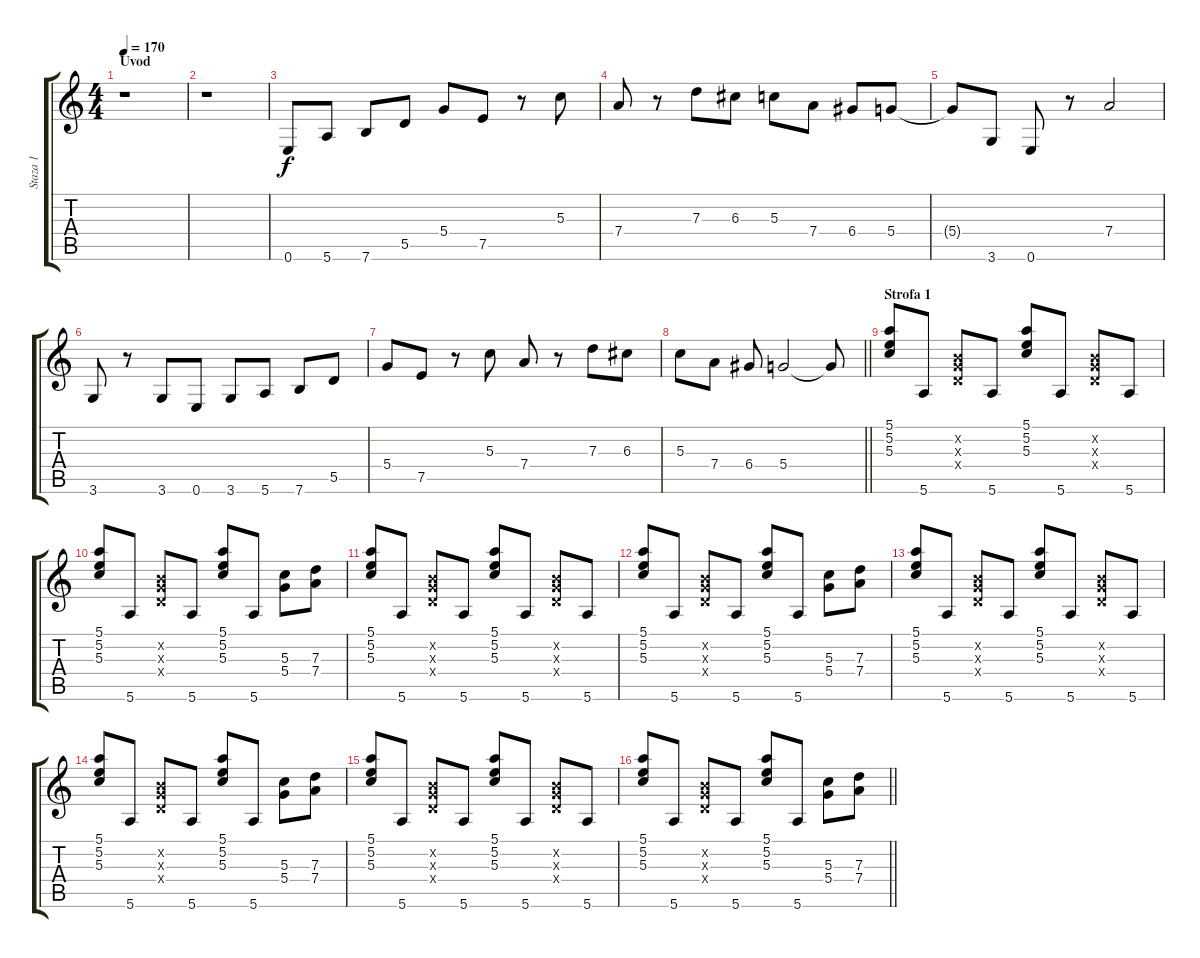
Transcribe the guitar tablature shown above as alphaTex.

\track ("Staza 1" "Staza 1") {instrument overdrivenguitar}
\staff {score tabs}
\tuning (E4 B3 G3 D3 A2 E2) {hide}
\ts (4 4)
\section ("" "Uvod")
\tempo 170
\clef g2
\ks c
r.1{dy f instrument overdrivenguitar} |
r.1 |
0.6.8 5.6.8 7.6.8 5.5.8 5.4.8 7.5.8 r.8 5.3.8 |
7.4.8 r.8 7.3.8 6.3.8 5.3.8 7.4.8 6.4.8 5.4.8 |
5.4{t}.8 3.6.8 0.6.8 r.8 7.4.2 |
3.6.8 r.8 3.6.8 0.6.8 3.6.8 5.6.8 7.6.8 5.5.8 |
5.4.8 7.5.8 r.8 5.3.8 7.4.8 r.8 7.3.8 6.3.8 |
\barLineRight lightlight
5.3.8 7.4.8 6.4.8 5.4.2 5.4{t}.8 |
\section ("" "Strofa 1")
(5.1 5.2 5.3).8 5.6.8 (0.2{x} 0.3{x} 0.4{x}).8 5.6.8 (5.1 5.2 5.3).8 5.6.8 (0.2{x} 0.3{x} 0.4{x}).8 5.6.8 |
(5.1 5.2 5.3).8 5.6.8 (0.2{x} 0.3{x} 0.4{x}).8 5.6.8 (5.1 5.2 5.3).8 5.6.8 (5.3 5.4).8 (7.3 7.4).8 |
(5.1 5.2 5.3).8 5.6.8 (0.2{x} 0.3{x} 0.4{x}).8 5.6.8 (5.1 5.2 5.3).8 5.6.8 (0.2{x} 0.3{x} 0.4{x}).8 5.6.8 |
(5.1 5.2 5.3).8 5.6.8 (0.2{x} 0.3{x} 0.4{x}).8 5.6.8 (5.1 5.2 5.3).8 5.6.8 (5.3 5.4).8 (7.3 7.4).8 |
(5.1 5.2 5.3).8 5.6.8 (0.2{x} 0.3{x} 0.4{x}).8 5.6.8 (5.1 5.2 5.3).8 5.6.8 (0.2{x} 0.3{x} 0.4{x}).8 5.6.8 |
(5.1 5.2 5.3).8 5.6.8 (0.2{x} 0.3{x} 0.4{x}).8 5.6.8 (5.1 5.2 5.3).8 5.6.8 (5.3 5.4).8 (7.3 7.4).8 |
(5.1 5.2 5.3).8 5.6.8 (0.2{x} 0.3{x} 0.4{x}).8 5.6.8 (5.1 5.2 5.3).8 5.6.8 (0.2{x} 0.3{x} 0.4{x}).8 5.6.8 |
\barLineRight lightlight
(5.1 5.2 5.3).8 5.6.8 (0.2{x} 0.3{x} 0.4{x}).8 5.6.8 (5.1 5.2 5.3).8 5.6.8 (5.3 5.4).8 (7.3 7.4).8
